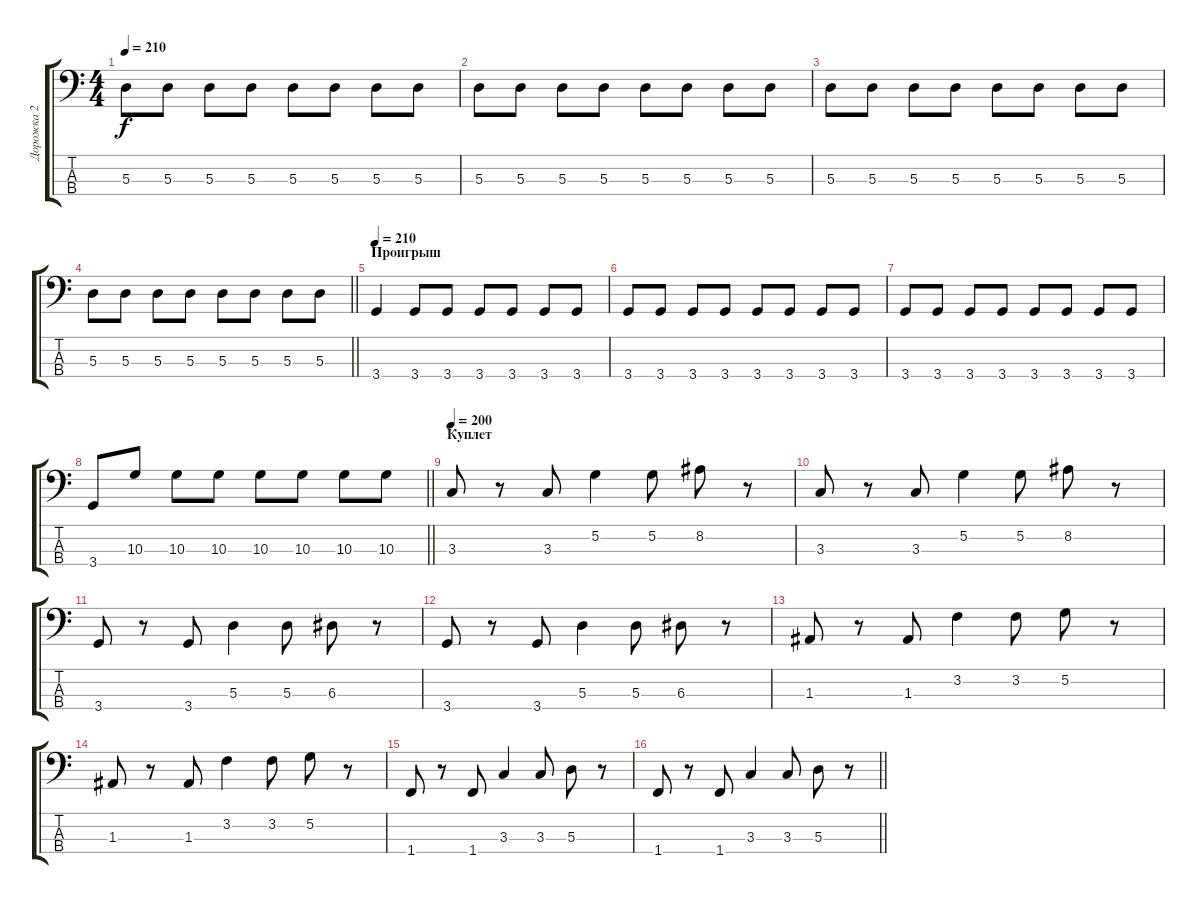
\track ("Дорожка 2" "Дорожка 2") {instrument electricbassfinger}
\staff {score tabs}
\tuning (G2 D2 A1 E1) {hide}
\ts (4 4)
\tempo 210
\clef f4
\ks c
5.3.8{dy f} 5.3.8 5.3.8 5.3.8 5.3.8 5.3.8 5.3.8 5.3.8 |
5.3.8 5.3.8 5.3.8 5.3.8 5.3.8 5.3.8 5.3.8 5.3.8 |
5.3.8 5.3.8 5.3.8 5.3.8 5.3.8 5.3.8 5.3.8 5.3.8 |
\barLineRight lightlight
5.3.8 5.3.8 5.3.8 5.3.8 5.3.8 5.3.8 5.3.8 5.3.8 |
\section ("" "Проигрыш")
\tempo 210
3.4.4 3.4.8 3.4.8 3.4.8 3.4.8 3.4.8 3.4.8 |
3.4.8 3.4.8 3.4.8 3.4.8 3.4.8 3.4.8 3.4.8 3.4.8 |
3.4.8 3.4.8 3.4.8 3.4.8 3.4.8 3.4.8 3.4.8 3.4.8 |
\barLineRight lightlight
3.4.8 10.3.8 10.3.8 10.3.8 10.3.8 10.3.8 10.3.8 10.3.8 |
\section ("" "Куплет")
\tempo 200
3.3.8 r.8 3.3.8 5.2.4 5.2.8 8.2.8 r.8 |
3.3.8 r.8 3.3.8 5.2.4 5.2.8 8.2.8 r.8 |
3.4.8 r.8 3.4.8 5.3.4 5.3.8 6.3.8 r.8 |
3.4.8 r.8 3.4.8 5.3.4 5.3.8 6.3.8 r.8 |
1.3.8 r.8 1.3.8 3.2.4 3.2.8 5.2.8 r.8 |
1.3.8 r.8 1.3.8 3.2.4 3.2.8 5.2.8 r.8 |
1.4.8 r.8 1.4.8 3.3.4 3.3.8 5.3.8 r.8 |
\barLineRight lightlight
1.4.8 r.8 1.4.8 3.3.4 3.3.8 5.3.8 r.8
